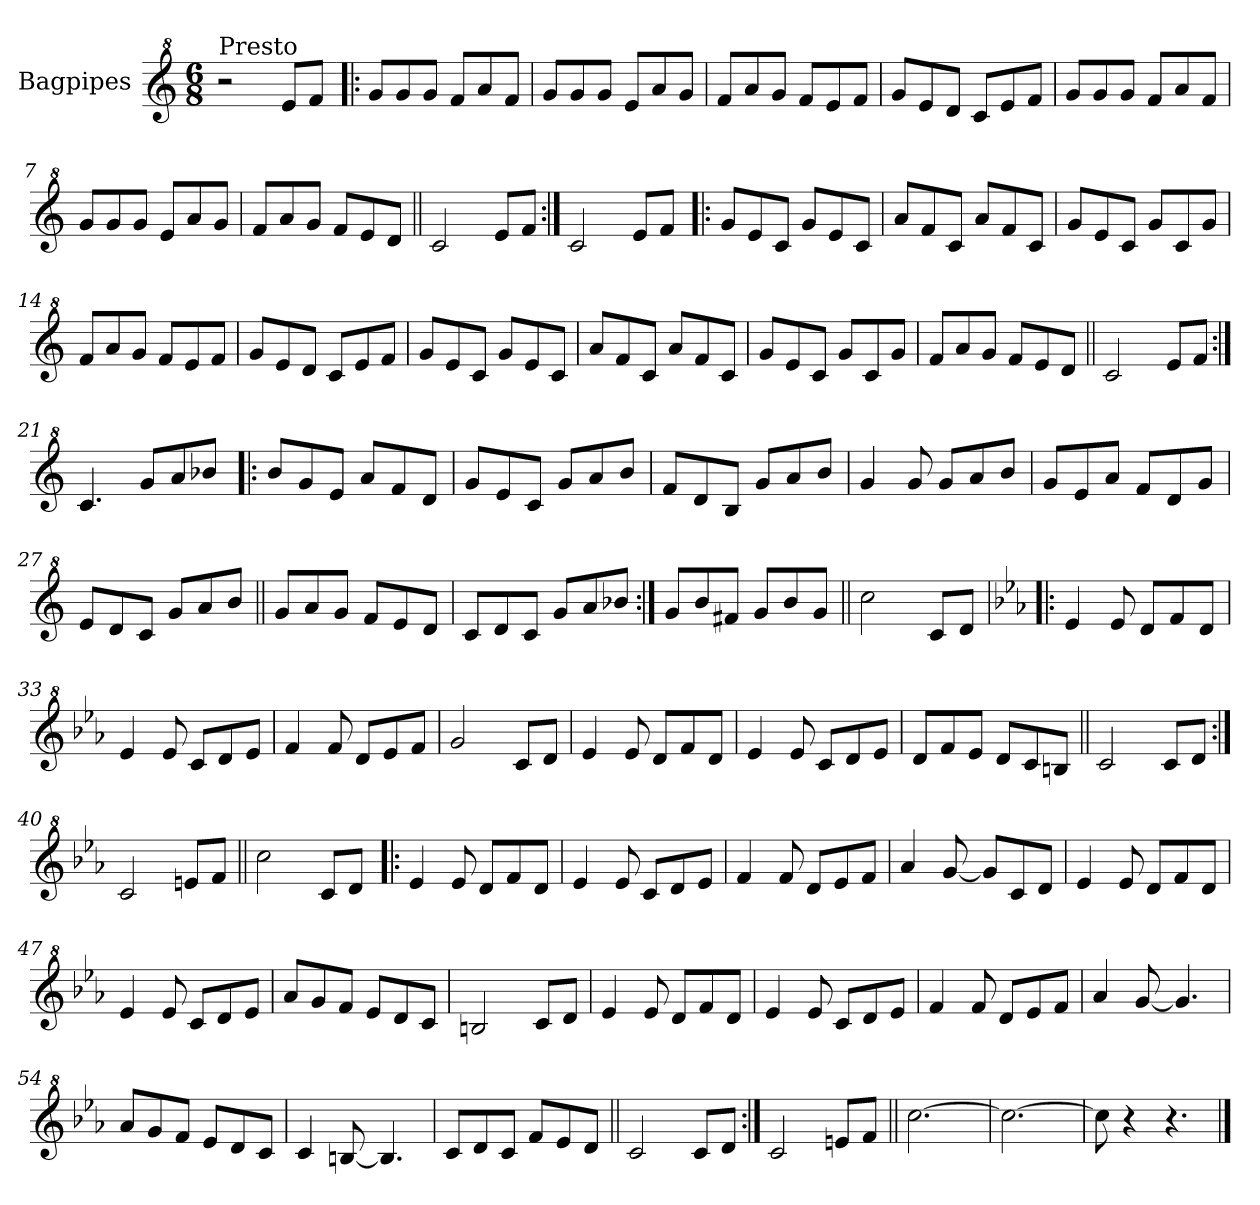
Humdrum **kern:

**kern
*part1
*staff1
*I"Bagpipes
*I'Bag
*clefG^2
*k[]
*C:
*M6/8
=1
!LO:TX:a:t=Presto
2r
8ee/L
8ff/J
=2!|:
8gg/L
8gg/
8gg/J
8ff/L
8aa/
8ff/J
=3
8gg/L
8gg/
8gg/J
8ee/L
8aa/
8gg/J
=4
8ff/L
8aa/
8gg/J
8ff/L
8ee/
8ff/J
=5
8gg/L
8ee/
8dd/J
8cc/L
8ee/
8ff/J
=6
8gg/L
8gg/
8gg/J
8ff/L
8aa/
8ff/J
=7
8gg/L
8gg/
8gg/J
8ee/L
8aa/
8gg/J
!!LO:LB:g=z
=8
8ff/L
8aa/
8gg/J
8ff/L
8ee/
8dd/J
=9||
2cc/
8ee/L
8ff/J
=10:|!
2cc/
8ee/L
8ff/J
=11!|:
8gg/L
8ee/
8cc/J
8gg/L
8ee/
8cc/J
=12
8aa/L
8ff/
8cc/J
8aa/L
8ff/
8cc/J
=13
8gg/L
8ee/
8cc/J
8gg/L
8cc/
8gg/J
=14
8ff/L
8aa/
8gg/J
8ff/L
8ee/
8ff/J
=15
8gg/L
8ee/
8dd/J
8cc/L
8ee/
8ff/J
!!LO:LB:g=z
=16
8gg/L
8ee/
8cc/J
8gg/L
8ee/
8cc/J
=17
8aa/L
8ff/
8cc/J
8aa/L
8ff/
8cc/J
=18
8gg/L
8ee/
8cc/J
8gg/L
8cc/
8gg/J
=19
8ff/L
8aa/
8gg/J
8ff/L
8ee/
8dd/J
=20||
2cc/
8ee/L
8ff/J
=21:|!
4.cc/
8gg/L
8aa/
8bb-X/J
=22!|:
8bb/L
8gg/
8ee/J
8aa/L
8ff/
8dd/J
=23
8gg/L
8ee/
8cc/J
8gg/L
8aa/
8bb/J
!!LO:LB:g=z
=24
8ff/L
8dd/
8b/J
8gg/L
8aa/
8bb/J
=25
4gg/
8gg/
8gg/L
8aa/
8bb/J
=26
8gg/L
8ee/
8aa/J
8ff/L
8dd/
8gg/J
=27
8ee/L
8dd/
8cc/J
8gg/L
8aa/
8bb/J
=28||
8gg/L
8aa/
8gg/J
8ff/L
8ee/
8dd/J
=29
8cc/L
8dd/
8cc/J
8gg/L
8aa/
8bb-X/J
=30:|!
8gg/L
8bb/
8ff#X/J
8gg/L
8bb/
8gg/J
!!LO:LB:g=z
=31||
2ccc\
8cc/L
8dd/J
=32!|:
*k[b-e-a-]
*E-:
4ee-/
8ee-/
8dd/L
8ff/
8dd/J
=33
4ee-/
8ee-/
8cc/L
8dd/
8ee-/J
=34
4ff/
8ff/
8dd/L
8ee-/
8ff/J
=35
2gg/
8cc/L
8dd/J
=36
4ee-/
8ee-/
8dd/L
8ff/
8dd/J
=37
4ee-/
8ee-/
8cc/L
8dd/
8ee-/J
=38
8dd/L
8ff/
8ee-/J
8dd/L
8cc/
8bn/J
!!LO:LB:g=z
=39||
2cc/
8cc/L
8dd/J
=40:|!
2cc/
8een/L
8ff/J
=41||
2ccc\
8cc/L
8dd/J
=42!|:
4ee-/
8ee-/
8dd/L
8ff/
8dd/J
=43
4ee-/
8ee-/
8cc/L
8dd/
8ee-/J
=44
4ff/
8ff/
8dd/L
8ee-/
8ff/J
=45
4aa-/
[8gg/
8gg/L]
8cc/
8dd/J
=46
4ee-/
8ee-/
8dd/L
8ff/
8dd/J
!!LO:LB:g=z
=47
4ee-/
8ee-/
8cc/L
8dd/
8ee-/J
=48
8aa-/L
8gg/
8ff/J
8ee-/L
8dd/
8cc/J
=49
2bn/
8cc/L
8dd/J
=50
4ee-/
8ee-/
8dd/L
8ff/
8dd/J
=51
4ee-/
8ee-/
8cc/L
8dd/
8ee-/J
=52
4ff/
8ff/
8dd/L
8ee-/
8ff/J
=53
4aa-/
[8gg/
4.gg/]
=54
8aa-/L
8gg/
8ff/J
8ee-/L
8dd/
8cc/J
!!LO:LB:g=z
=55
4cc/
[8bn/
4.b/]
=56
8cc/L
8dd/
8cc/J
8ff/L
8ee-/
8dd/J
=57||
2cc/
8cc/L
8dd/J
=58:|!
2cc/
8een/L
8ff/J
=59||
[2.ccc\
=60
2.ccc\_
=61
8ccc\]
4r
4.r
==
*-
